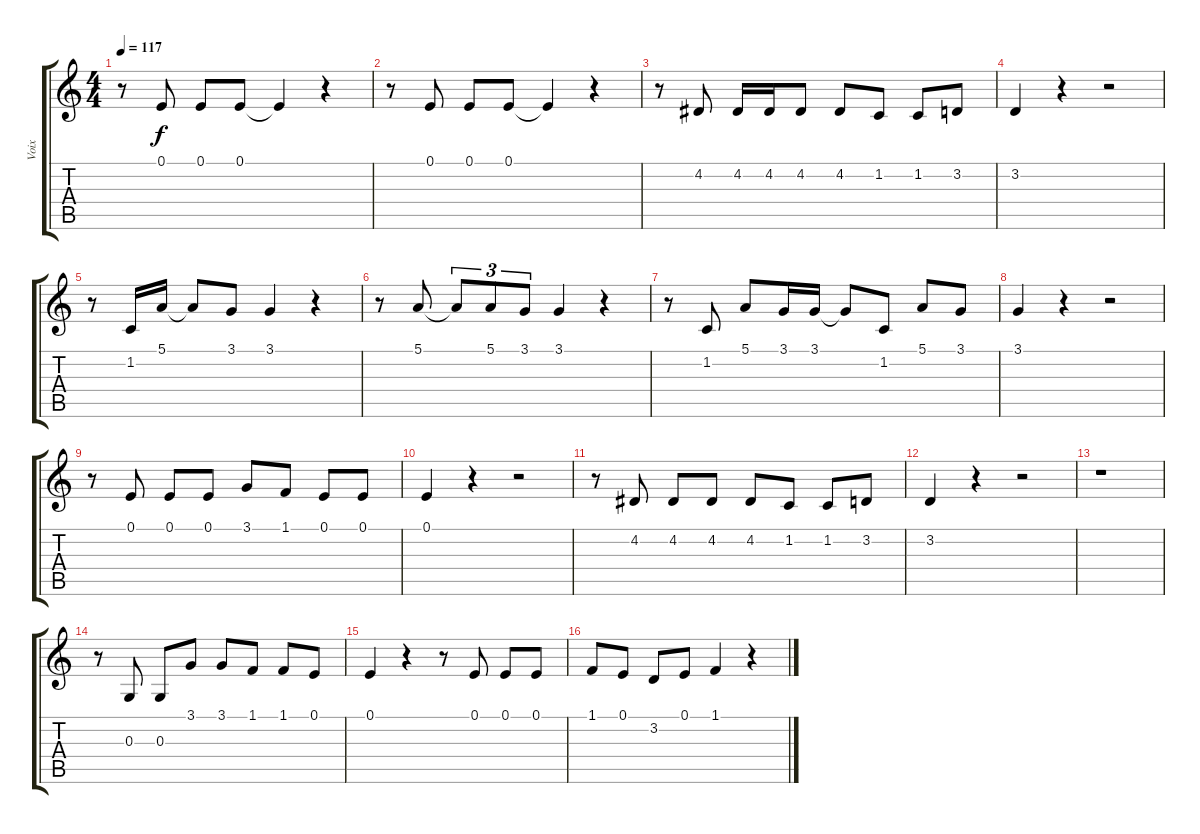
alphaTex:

\track ("Voix" "Voix") {instrument panflute}
\staff {score tabs}
\tuning (E4 B3 G3 D3 A2 E2) {hide}
\ts (4 4)
\tempo 117
\clef g2
\ks c
r.8{dy f} 0.1.8 0.1.8 0.1.8 0.1{t}.4 r.4 |
r.8 0.1.8 0.1.8 0.1.8 0.1{t}.4 r.4 |
r.8 4.2.8 4.2.16 4.2.16 4.2.8 4.2.8 1.2.8 1.2.8 3.2.8 |
3.2.4 r.4 r.2 |
r.8 1.2.16 5.1.16 5.1{t}.8 3.1.8 3.1.4 r.4 |
r.8 5.1.8 5.1{t}.8{tu (3 2)} 5.1.8{tu (3 2)} 3.1.8{tu (3 2)} 3.1.4 r.4 |
r.8 1.2.8 5.1.8 3.1.16 3.1.16 3.1{t}.8 1.2.8 5.1.8 3.1.8 |
3.1.4 r.4 r.2 |
r.8 0.1.8 0.1.8 0.1.8 3.1.8 1.1.8 0.1.8 0.1.8 |
0.1.4 r.4 r.2 |
r.8 4.2.8 4.2.8 4.2.8 4.2.8 1.2.8 1.2.8 3.2.8 |
3.2.4 r.4 r.2 |
r.1 |
r.8 0.3.8 0.3.8 3.1.8 3.1.8 1.1.8 1.1.8 0.1.8 |
0.1.4 r.4 r.8 0.1.8 0.1.8 0.1.8 |
1.1.8 0.1.8 3.2.8 0.1.8 1.1.4 r.4
